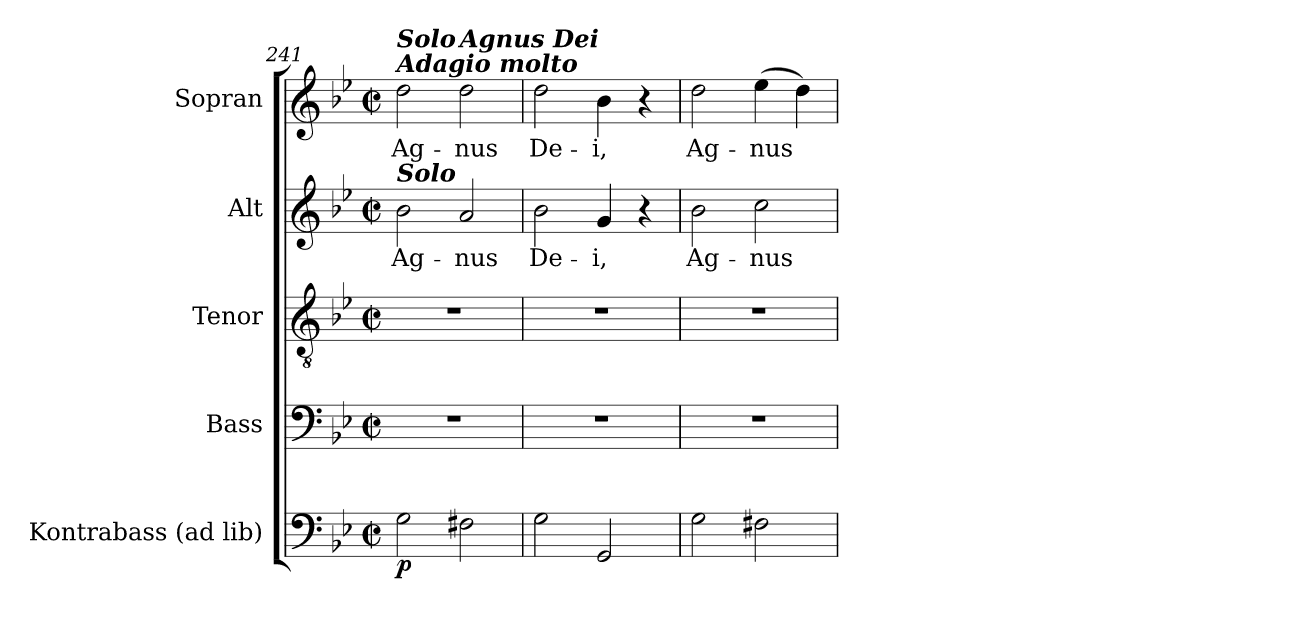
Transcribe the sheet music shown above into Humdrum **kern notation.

**kern	**dynam	**kern	**kern	**kern	**text	**kern	**text
*part5	*part5	*part4	*part3	*part2	*part2	*part1	*part1
*staff5	*staff5	*staff4	*staff3	*staff2	*staff2	*staff1	*staff1
*I"Kontrabass (ad lib)	*	*I"Bass	*I"Tenor	*I"Alt	*	*I"Sopran	*
*I'Kb.	*	*I'B.	*I'T.	*I'A.	*	*I'S.	*
!!LO:LB:g=z
*clefF4	*	*clefF4	*clefGv2	*clefG2	*	*clefG2	*
*ITrd7c12	*	*	*	*	*	*	*
*k[b-e-]	*	*k[b-e-]	*k[b-e-]	*k[b-e-]	*	*k[b-e-]	*
*B-:	*	*B-:	*B-:	*B-:	*	*B-:	*
*M2/2	*	*M2/2	*M2/2	*M2/2	*	*M2/2	*
*met(c|)	*	*met(c|)	*met(c|)	*met(c|)	*	*met(c|)	*
=241	=241	=241	=241	=241	=241	=241	=241
!	!	!	!	!	!	!LO:TX:a:Bi:t=Adagio molto	!
!	!	!	!	!	!	!LO:TX:a:Bi:t=Solo	!
!	!	!	!	!LO:TX:a:Bi:t=Solo	!	!	!
!	!LO:DY:b	!	!	!	!LO:LY:b	!	!LO:LY:b
2GG\	p	1r	1r	2b-\	Ag-	2dd\	Ag-
!	!	!	!	!	!	!LO:TX:a:Bi:t=Agnus Dei	!
!	!	!	!	!	!LO:LY:b	!	!LO:LY:b
2FF#X\	.	.	.	2a/	-nus	2dd\	-nus
=242	=242	=242	=242	=242	=242	=242	=242
!	!	!	!	!	!LO:LY:b	!	!LO:LY:b
2GG\	.	1r	1r	2b-\	De-	2dd\	De-
!	!	!	!	!	!LO:LY:b	!	!LO:LY:b
2GGG/	.	.	.	4g/	-i,	4b-\	-i,
.	.	.	.	4r	.	4r	.
=243	=243	=243	=243	=243	=243	=243	=243
!	!	!	!	!	!LO:LY:b	!	!LO:LY:b
2GG\	.	1r	1r	2b-\	Ag-	2dd\	Ag-
!	!	!	!	!	!LO:LY:b	!	!LO:LY:b
2FF#X\	.	.	.	2cc\	-nus	(>4ee-\	-nus
.	.	.	.	.	.	4dd\)	.
=	=	=	=	=	=	=	=
*-	*-	*-	*-	*-	*-	*-	*-
